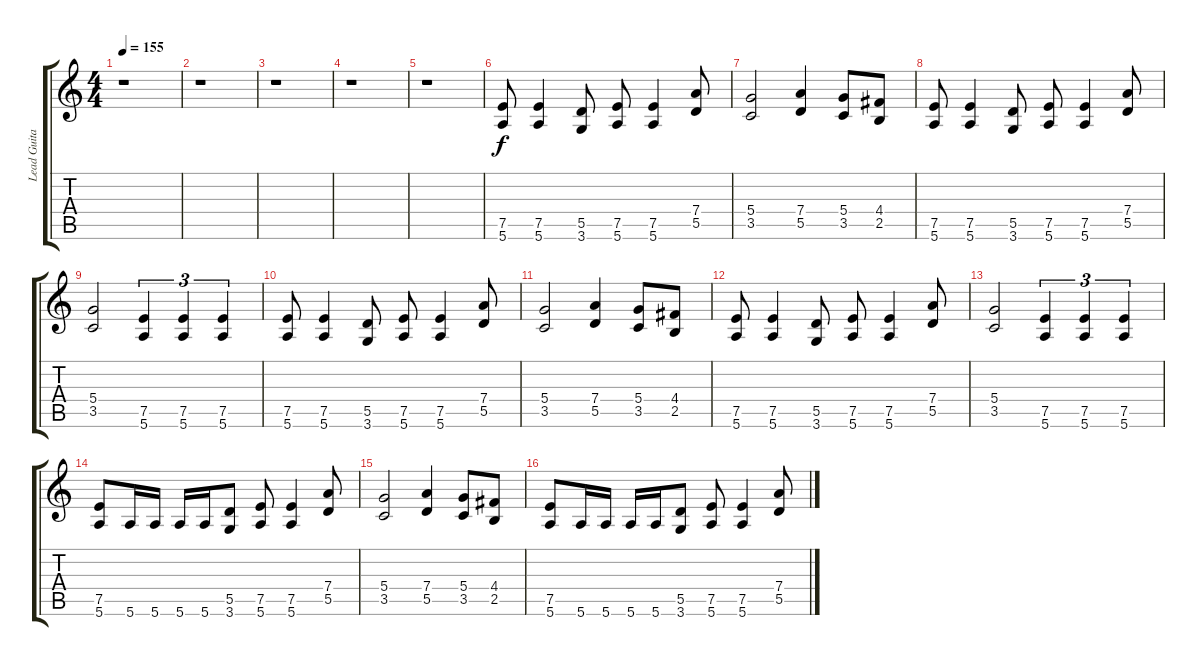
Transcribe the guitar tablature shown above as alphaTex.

\track ("Lead Guitar" "Lead Guita") {instrument distortionguitar}
\staff {score tabs}
\tuning (E4 B3 G3 D3 A2 E2) {hide}
\ts (4 4)
\tempo 155
\clef g2
\ks c
r.1{dy f instrument distortionguitar} |
r.1 |
r.1 |
r.1 |
r.1 |
(7.5 5.6).8 (7.5 5.6).4 (5.5 3.6).8 (7.5 5.6).8 (7.5 5.6).4 (7.4 5.5).8 |
(5.4 3.5).2 (7.4 5.5).4 (5.4 3.5).8 (4.4 2.5).8 |
(7.5 5.6).8 (7.5 5.6).4 (5.5 3.6).8 (7.5 5.6).8 (7.5 5.6).4 (7.4 5.5).8 |
(5.4 3.5).2 (7.5 5.6).4{tu (3 2)} (7.5 5.6).4{tu (3 2)} (7.5 5.6).4{tu (3 2)} |
(7.5 5.6).8 (7.5 5.6).4 (5.5 3.6).8 (7.5 5.6).8 (7.5 5.6).4 (7.4 5.5).8 |
(5.4 3.5).2 (7.4 5.5).4 (5.4 3.5).8 (4.4 2.5).8 |
(7.5 5.6).8 (7.5 5.6).4 (5.5 3.6).8 (7.5 5.6).8 (7.5 5.6).4 (7.4 5.5).8 |
(5.4 3.5).2 (7.5 5.6).4{tu (3 2)} (7.5 5.6).4{tu (3 2)} (7.5 5.6).4{tu (3 2)} |
(7.5 5.6).8 5.6.16 5.6.16 5.6.16 5.6.16 (5.5 3.6).8 (7.5 5.6).8 (7.5 5.6).4 (7.4 5.5).8 |
(5.4 3.5).2 (7.4 5.5).4 (5.4 3.5).8 (4.4 2.5).8 |
(7.5 5.6).8 5.6.16 5.6.16 5.6.16 5.6.16 (5.5 3.6).8 (7.5 5.6).8 (7.5 5.6).4 (7.4 5.5).8
